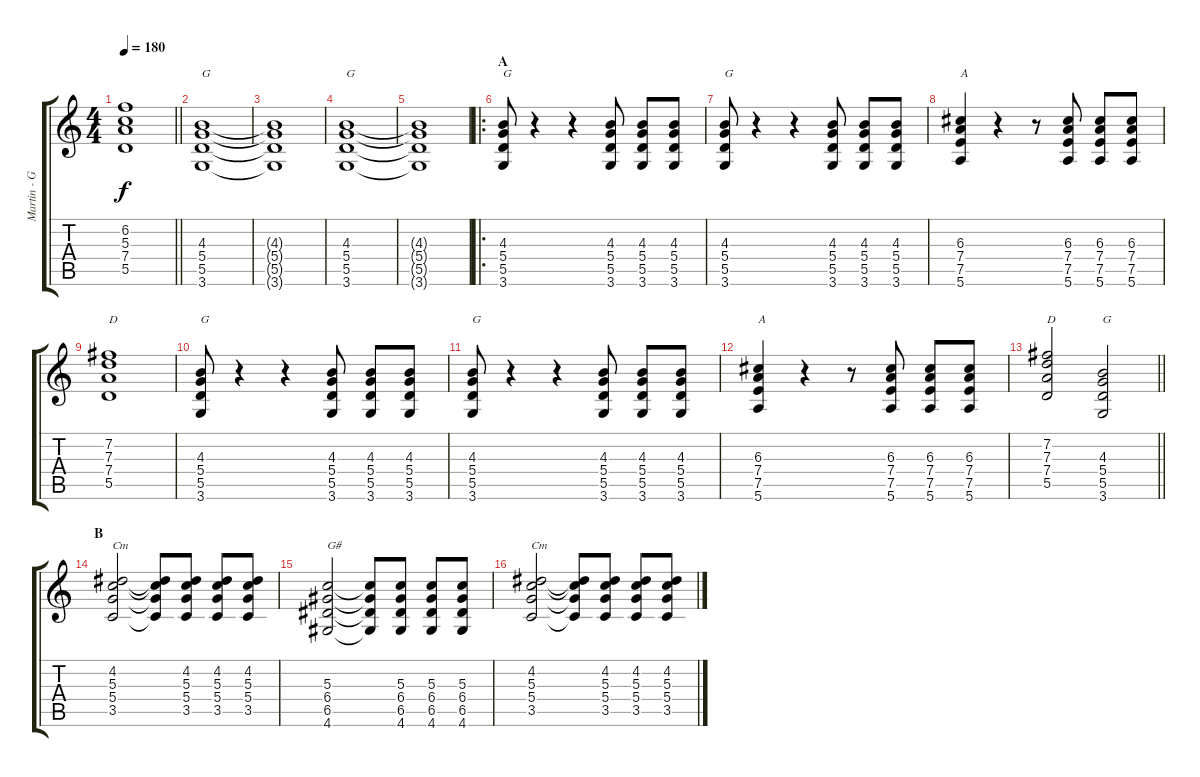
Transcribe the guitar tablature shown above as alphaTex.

\track ("Martin - Guitar" "Martin - G") {instrument distortionguitar}
\staff {score tabs}
\tuning (E4 B3 G3 D3 A2 E2) {hide}
\ts (4 4)
\tempo 180
\clef g2
\barLineRight lightlight
\ks c
(6.2{t} 5.3{t} 7.4{t} 5.5{t}).1{dy f} |
(4.3 5.4 5.5 3.6).1{txt "G"} |
(4.3{t} 5.4{t} 5.5{t} 3.6{t}).1 |
(4.3 5.4 5.5 3.6).1{txt "G"} |
(4.3{t} 5.4{t} 5.5{t} 3.6{t}).1 |
\ro
\section ("" "A")
(4.3 5.4 5.5 3.6).8{txt "G"} r.4 r.4 (4.3 5.4 5.5 3.6).8 (4.3 5.4 5.5 3.6).8 (4.3 5.4 5.5 3.6).8 |
(4.3 5.4 5.5 3.6).8{txt "G"} r.4 r.4 (4.3 5.4 5.5 3.6).8 (4.3 5.4 5.5 3.6).8 (4.3 5.4 5.5 3.6).8 |
(6.3 7.4 7.5 5.6).4{txt "A"} r.4 r.8 (6.3 7.4 7.5 5.6).8 (6.3 7.4 7.5 5.6).8 (6.3 7.4 7.5 5.6).8 |
(7.2 7.3 7.4 5.5).1{txt "D"} |
(4.3 5.4 5.5 3.6).8{txt "G"} r.4 r.4 (4.3 5.4 5.5 3.6).8 (4.3 5.4 5.5 3.6).8 (4.3 5.4 5.5 3.6).8 |
(4.3 5.4 5.5 3.6).8{txt "G"} r.4 r.4 (4.3 5.4 5.5 3.6).8 (4.3 5.4 5.5 3.6).8 (4.3 5.4 5.5 3.6).8 |
(6.3 7.4 7.5 5.6).4{txt "A"} r.4 r.8 (6.3 7.4 7.5 5.6).8 (6.3 7.4 7.5 5.6).8 (6.3 7.4 7.5 5.6).8 |
\barLineRight lightlight
(7.2 7.3 7.4 5.5).2{txt "D"} (4.3 5.4 5.5 3.6).2{txt "G"} |
\section ("" "B")
(4.2 5.3 5.4 3.5).2{txt "Cm"} (4.2{t} 5.3{t} 5.4{t} 3.5{t}).8 (4.2 5.3 5.4 3.5).8 (4.2 5.3 5.4 3.5).8 (4.2 5.3 5.4 3.5).8 |
(5.3 6.4 6.5 4.6).2{txt "G#"} (5.3{t} 6.4{t} 6.5{t} 4.6{t}).8 (5.3 6.4 6.5 4.6).8 (5.3 6.4 6.5 4.6).8 (5.3 6.4 6.5 4.6).8 |
(4.2 5.3 5.4 3.5).2{txt "Cm"} (4.2{t} 5.3{t} 5.4{t} 3.5{t}).8 (4.2 5.3 5.4 3.5).8 (4.2 5.3 5.4 3.5).8 (4.2 5.3 5.4 3.5).8
